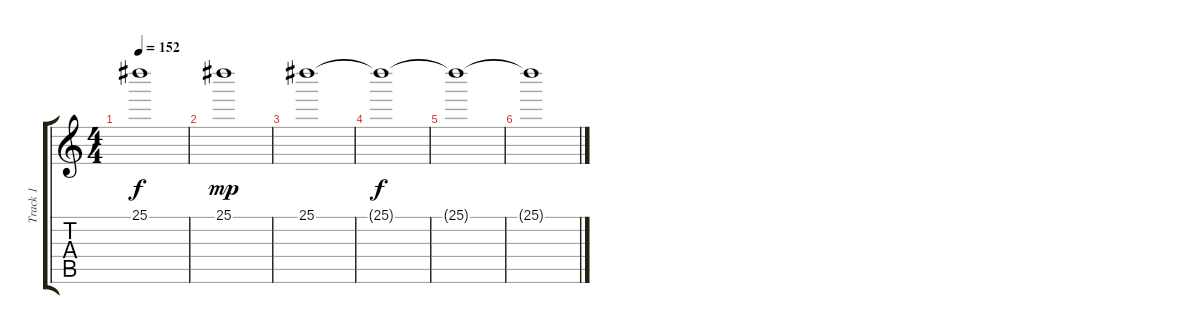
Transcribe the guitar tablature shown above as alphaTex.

\track ("Track 1" "Track 1") {instrument electricguitarclean}
\staff {score tabs}
\tuning (D4 A3 F3 C3 G2 C2) {hide}
\ts (4 4)
\tempo 152
\clef g2
\ks c
25.1.1{dy f} |
25.1.1{dy mp} |
25.1.1 |
25.1{t}.1{dy f} |
25.1{t}.1 |
25.1{t}.1
